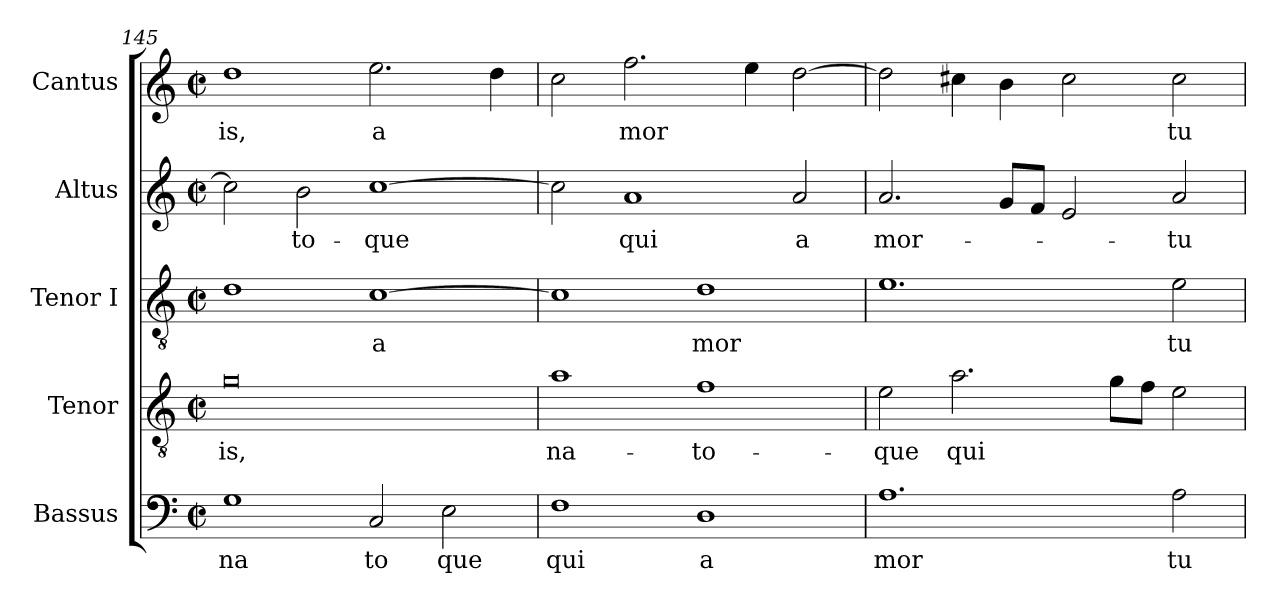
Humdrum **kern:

**kern	**text	**kern	**text	**kern	**text	**kern	**text	**kern	**text
*part5	*part5	*part4	*part4	*part3	*part3	*part2	*part2	*part1	*part1
*staff5	*staff5	*staff4	*staff4	*staff3	*staff3	*staff2	*staff2	*staff1	*staff1
*I"Bassus	*	*I"Tenor	*	*I"Tenor I	*	*I"Altus	*	*I"Cantus	*
*I'Bassus	*	*I'Tenor	*	*I'Tenor I	*	*I'Altus	*	*I'Cantus	*
*clefF4	*	*clefGv2	*	*clefGv2	*	*clefG2	*	*clefG2	*
*M2/2	*	*M2/2	*	*M2/2	*	*M2/2	*	*M2/2	*
*met(c|)	*	*met(c|)	*	*met(c|)	*	*met(c|)	*	*met(c|)	*
=145	=145	=145	=145	=145	=145	=145	=145	=145	=145
!	!LO:LY:b:cj	!	!LO:LY:b:cj	!	!	!	!	!	!LO:LY:b:cj
1G	na	0g	-is,	1d	.	2cc\]	.	1dd	is,
!	!	!	!	!	!	!	!LO:LY:b:cj	!	!
.	.	.	.	.	.	2b\	-to-	.	.
!	!LO:LY:b:cj	!	!	!	!LO:LY:b:rj	!	!LO:LY:b:cj	!	!LO:LY:b:cj
2C/	to	.	.	[>1c	a	[>1cc	-que	2.ee\	a
!	!LO:LY:b:cj	!	!	!	!	!	!	!	!
2E\	que	.	.	.	.	.	.	.	.
.	.	.	.	.	.	.	.	4dd\	.
=146	=146	=146	=146	=146	=146	=146	=146	=146	=146
!	!LO:LY:b:cj	!	!LO:LY:b:cj	!	!	!	!	!	!
1F	qui	1a	na-	1c]	.	2cc\]	.	2cc\	.
!	!	!	!	!	!	!	!LO:LY:b:cj	!	!LO:LY:b
.	.	.	.	.	.	1a	qui	2.ff\	mor
!	!LO:LY:b:cj	!	!LO:LY:b:cj	!	!LO:LY:b	!	!	!	!
1D	a	1f	-to-	1d	mor	.	.	.	.
.	.	.	.	.	.	.	.	4ee\	.
!	!	!	!	!	!	!	!LO:LY:b:cj	!	!
.	.	.	.	.	.	2a/	a	[>2dd\	.
=147	=147	=147	=147	=147	=147	=147	=147	=147	=147
!	!LO:LY:b:cj	!	!LO:LY:b:cj	!	!	!	!LO:LY:b	!	!
1.A	mor	2e\	-que	1.e	.	2.a/	mor-	2dd\]	.
!	!	!	!LO:LY:b	!	!	!	!	!	!
.	.	2.a\	qui	.	.	.	.	4cc#X\	.
.	.	.	.	.	.	8g/L	.	4b\	.
.	.	.	.	.	.	8f/J	.	.	.
.	.	.	.	.	.	2e/	.	2cc#\	.
.	.	8g\L	.	.	.	.	.	.	.
.	.	8f\J	.	.	.	.	.	.	.
!	!LO:LY:b:cj	!	!	!	!LO:LY:b:cj	!	!LO:LY:b:cj	!	!LO:LY:b:cj
2A\	tu	2e\	.	2e\	tu	2a/	-tu-	2cc#\	tu
=	=	=	=	=	=	=	=	=	=
*-	*-	*-	*-	*-	*-	*-	*-	*-	*-
